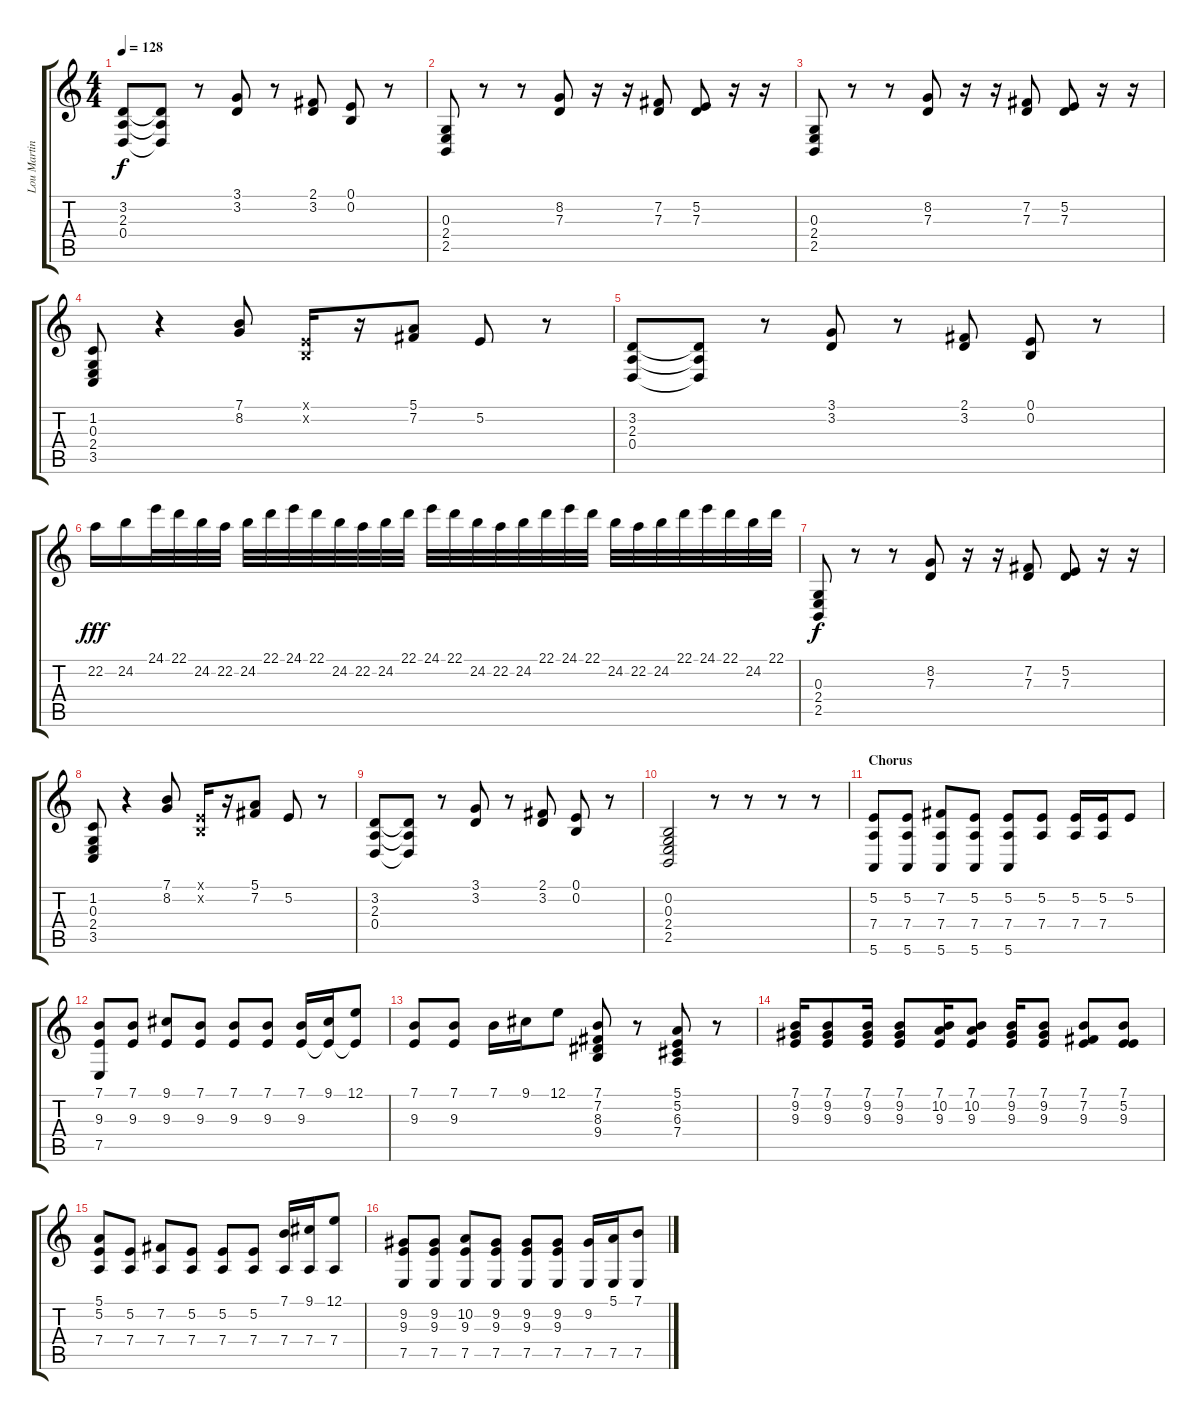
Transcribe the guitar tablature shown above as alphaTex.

\track ("Lou Martin" "Lou Martin") {instrument drawbarorgan}
\staff {score tabs}
\tuning (E4 B3 G3 D3 A2 E2) {hide}
\ts (4 4)
\tempo 128
\clef g2
\ks c
(3.2 2.3 0.4).8{dy f} (3.2{t} 2.3{t} 0.4{t}).8 r.8 (3.1 3.2).8 r.8 (2.1 3.2).8 (0.1 0.2).8 r.8 |
(0.3 2.4 2.5).8 r.8 r.8 (8.2 7.3).8 r.16 r.16 (7.2 7.3).8 (5.2 7.3).8 r.16 r.16 |
(0.3 2.4 2.5).8 r.8 r.8 (8.2 7.3).8 r.16 r.16 (7.2 7.3).8 (5.2 7.3).8 r.16 r.16 |
(1.2 0.3 2.4 3.5).8 r.4 (7.1 8.2).8 (0.1{x} 0.2{x}).16 r.16 (5.1 7.2).8 5.2.8 r.8 |
(3.2 2.3 0.4).8 (3.2{t} 2.3{t} 0.4{t}).8 r.8 (3.1 3.2).8 r.8 (2.1 3.2).8 (0.1 0.2).8 r.8 |
22.2.16{dy fff volume 16} 24.2.16 24.1.32 22.1.32 24.2.32 22.2.32 24.2.32 22.1.32 24.1.32 22.1.32 24.2.32 22.2.32 24.2.32 22.1.32 24.1.32 22.1.32 24.2.32 22.2.32 24.2.32 22.1.32 24.1.32 22.1.32 24.2.32 22.2.32 24.2.32 22.1.32 24.1.32 22.1.32 24.2.32 22.1.32 |
(0.3 2.4 2.5).8{dy f} r.8 r.8 (8.2 7.3).8 r.16 r.16 (7.2 7.3).8 (5.2 7.3).8 r.16 r.16 |
(1.2 0.3 2.4 3.5).8 r.4 (7.1 8.2).8 (0.1{x} 0.2{x}).16 r.16 (5.1 7.2).8 5.2.8 r.8 |
(3.2 2.3 0.4).8 (3.2{t} 2.3{t} 0.4{t}).8 r.8 (3.1 3.2).8 r.8 (2.1 3.2).8 (0.1 0.2).8 r.8 |
(0.2 0.3 2.4 2.5).2 r.8 r.8 r.8 r.8 |
\section ("" "Chorus")
(5.2 7.4 5.6).8 (5.2 7.4 5.6).8 (7.2 7.4 5.6).8 (5.2 7.4 5.6).8 (5.2 7.4 5.6).8 (5.2 7.4).8 (5.2 7.4).16 (5.2 7.4).16 5.2.8 |
(7.1 9.3 7.5).8 (7.1 9.3).8 (9.1 9.3).8 (7.1 9.3).8 (7.1 9.3).8 (7.1 9.3).8 (7.1 9.3).16 (9.1 9.3{t}).16 (12.1 9.3{t}).8 |
(7.1 9.3).8 (7.1 9.3).8 7.1.16 9.1.16 12.1.8 (7.1 7.2 8.3 9.4).8 r.8 (5.1 5.2 6.3 7.4).8 r.8 |
(7.1 9.2 9.3).16 (7.1 9.2 9.3).8 (7.1 9.2 9.3).16 (7.1 9.2 9.3).8 (7.1 10.2 9.3).16 (7.1 10.2 9.3).8 (7.1 9.2 9.3).16 (7.1 9.2 9.3).8 (7.1 7.2 9.3).8 (7.1 5.2 9.3).8 |
(5.1 5.2 7.4).8 (5.2 7.4).8 (7.2 7.4).8 (5.2 7.4).8 (5.2 7.4).8 (5.2 7.4).8 (7.1 7.4).16 (9.1 7.4).16 (12.1 7.4).8 |
(9.2 9.3 7.5).8 (9.2 9.3 7.5).8 (10.2 9.3 7.5).8 (9.2 9.3 7.5).8 (9.2 9.3 7.5).8 (9.2 9.3 7.5).8 (9.2 7.5).16 (5.1 7.5).16 (7.1 7.5).8
